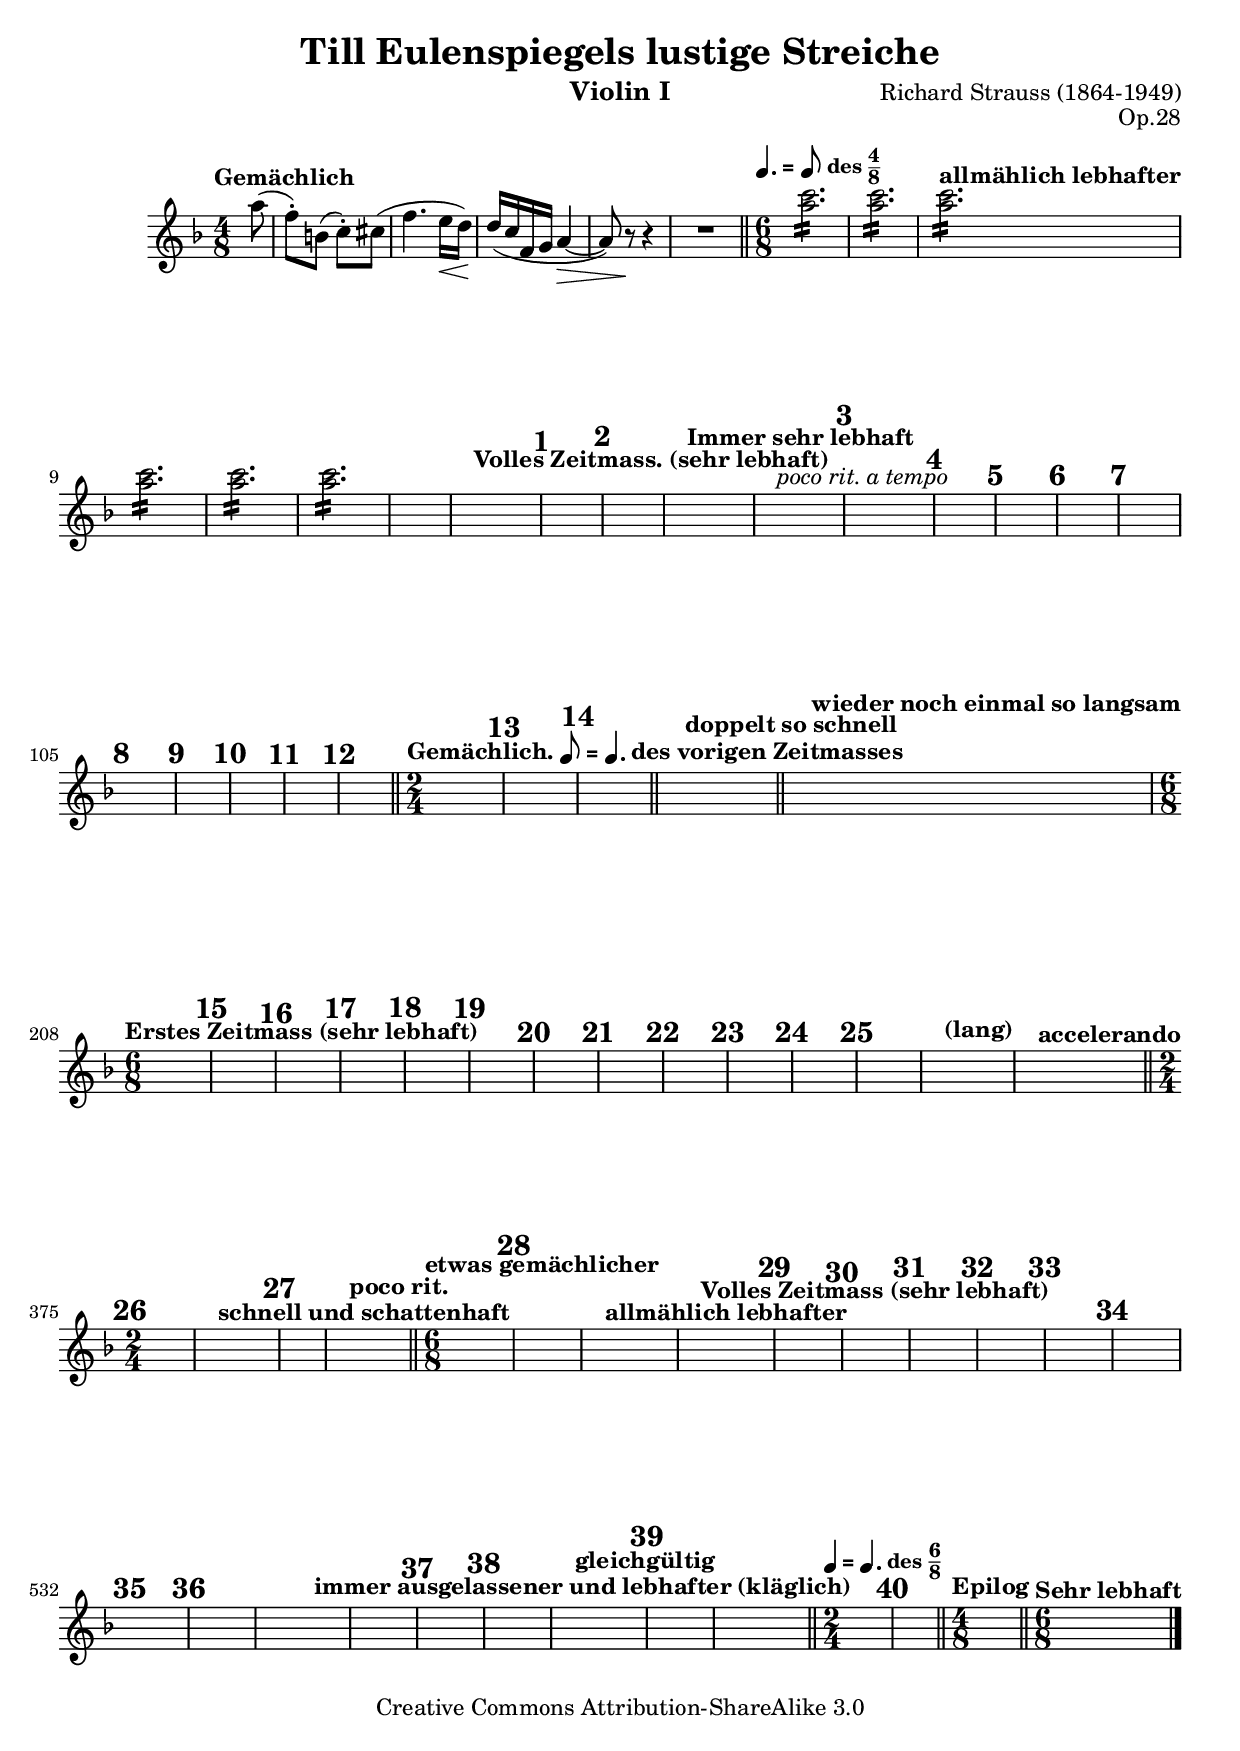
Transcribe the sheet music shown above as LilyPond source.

\version "2.13.49"

\include "defs.ily" 
\version "2.13.49"

violinOne = \relative c'''
{
  \key f \major
  a8(
  f-.) b,( c-.) cis( |
  f4. e16\< d) |
  d(\! c f, g a4~\> |
  a8) r8\! r4 |
  R2 |

  %6/8
  \repeat unfold 6
  {
    \repeat tremolo 12 <a' c>16 |
  }
}
 

instrument = "Violin I"

notes = \violinOne

\include "part.ily"
